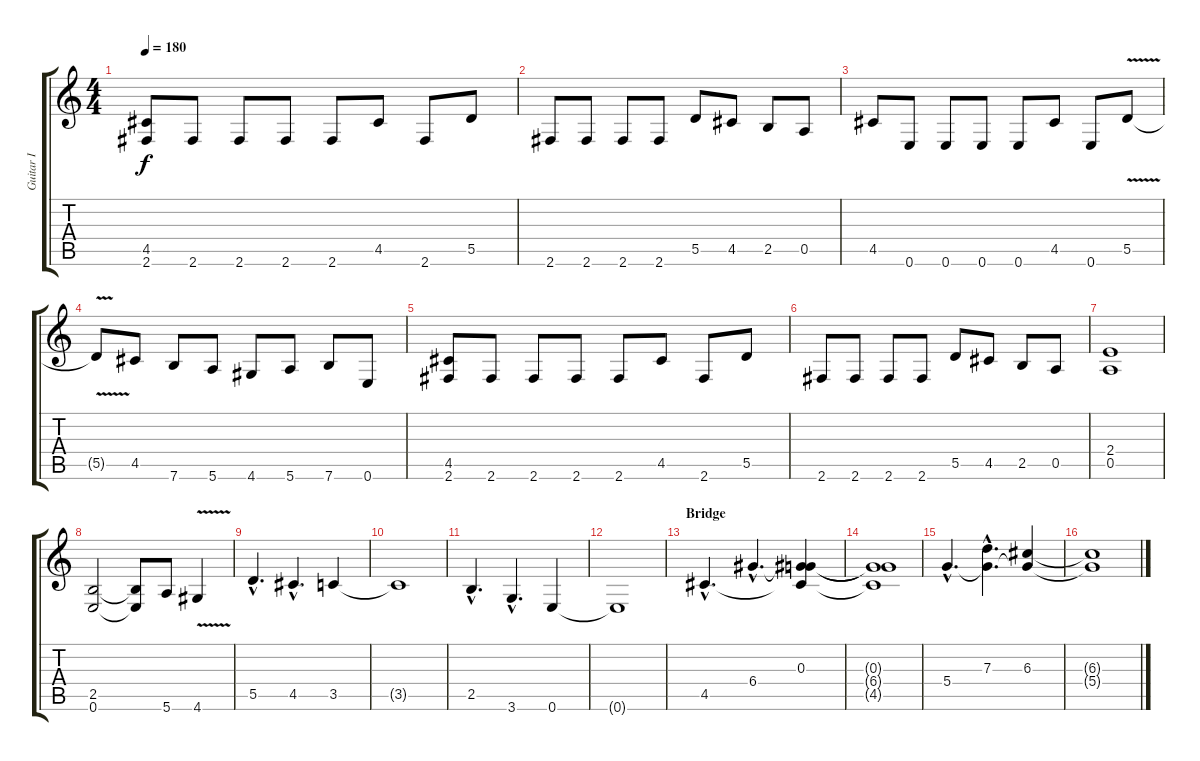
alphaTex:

\track ("Guitar I" "Guitar I") {instrument distortionguitar}
\staff {score tabs}
\tuning (E4 B3 G3 D3 A2 E2) {hide}
\ts (4 4)
\tempo 180
\clef g2
\ks c
(4.5 2.6).8{dy f} 2.6.8 2.6.8 2.6.8 2.6.8 4.5.8 2.6.8 5.5.8 |
2.6.8 2.6.8 2.6.8 2.6.8 5.5.8 4.5.8 2.5.8 0.5.8 |
4.5.8 0.6.8 0.6.8 0.6.8 0.6.8 4.5.8 0.6.8 5.5{v}.8 |
5.5{t}.8 4.5.8 7.6.8 5.6.8 4.6.8 5.6.8 7.6.8 0.6.8 |
(4.5 2.6).8 2.6.8 2.6.8 2.6.8 2.6.8 4.5.8 2.6.8 5.5.8 |
2.6.8 2.6.8 2.6.8 2.6.8 5.5.8 4.5.8 2.5.8 0.5.8 |
(2.4 0.5).1 |
(2.5 0.6).2 (2.5{t} 0.6{t}).8 5.6.8 4.6{v}.4 |
5.5{hac}.4{d} 4.5{hac}.4{d} 3.5.4 |
3.5{t}.1 |
2.5{hac}.4{d} 3.6{hac}.4{d} 0.6.4 |
0.6{t}.1 |
\section ("" "Bridge")
4.5{hac}.4{d} 6.4{hac}.4{d} (0.3 6.4{t} 4.5{t}).4 |
(0.3{t} 6.4{t} 4.5{t}).1 |
5.4{hac}.4{d} (7.3{hac} 5.4{hac t}).4{d} (6.3 5.4{t}).4 |
(6.3{t} 5.4{t}).1
